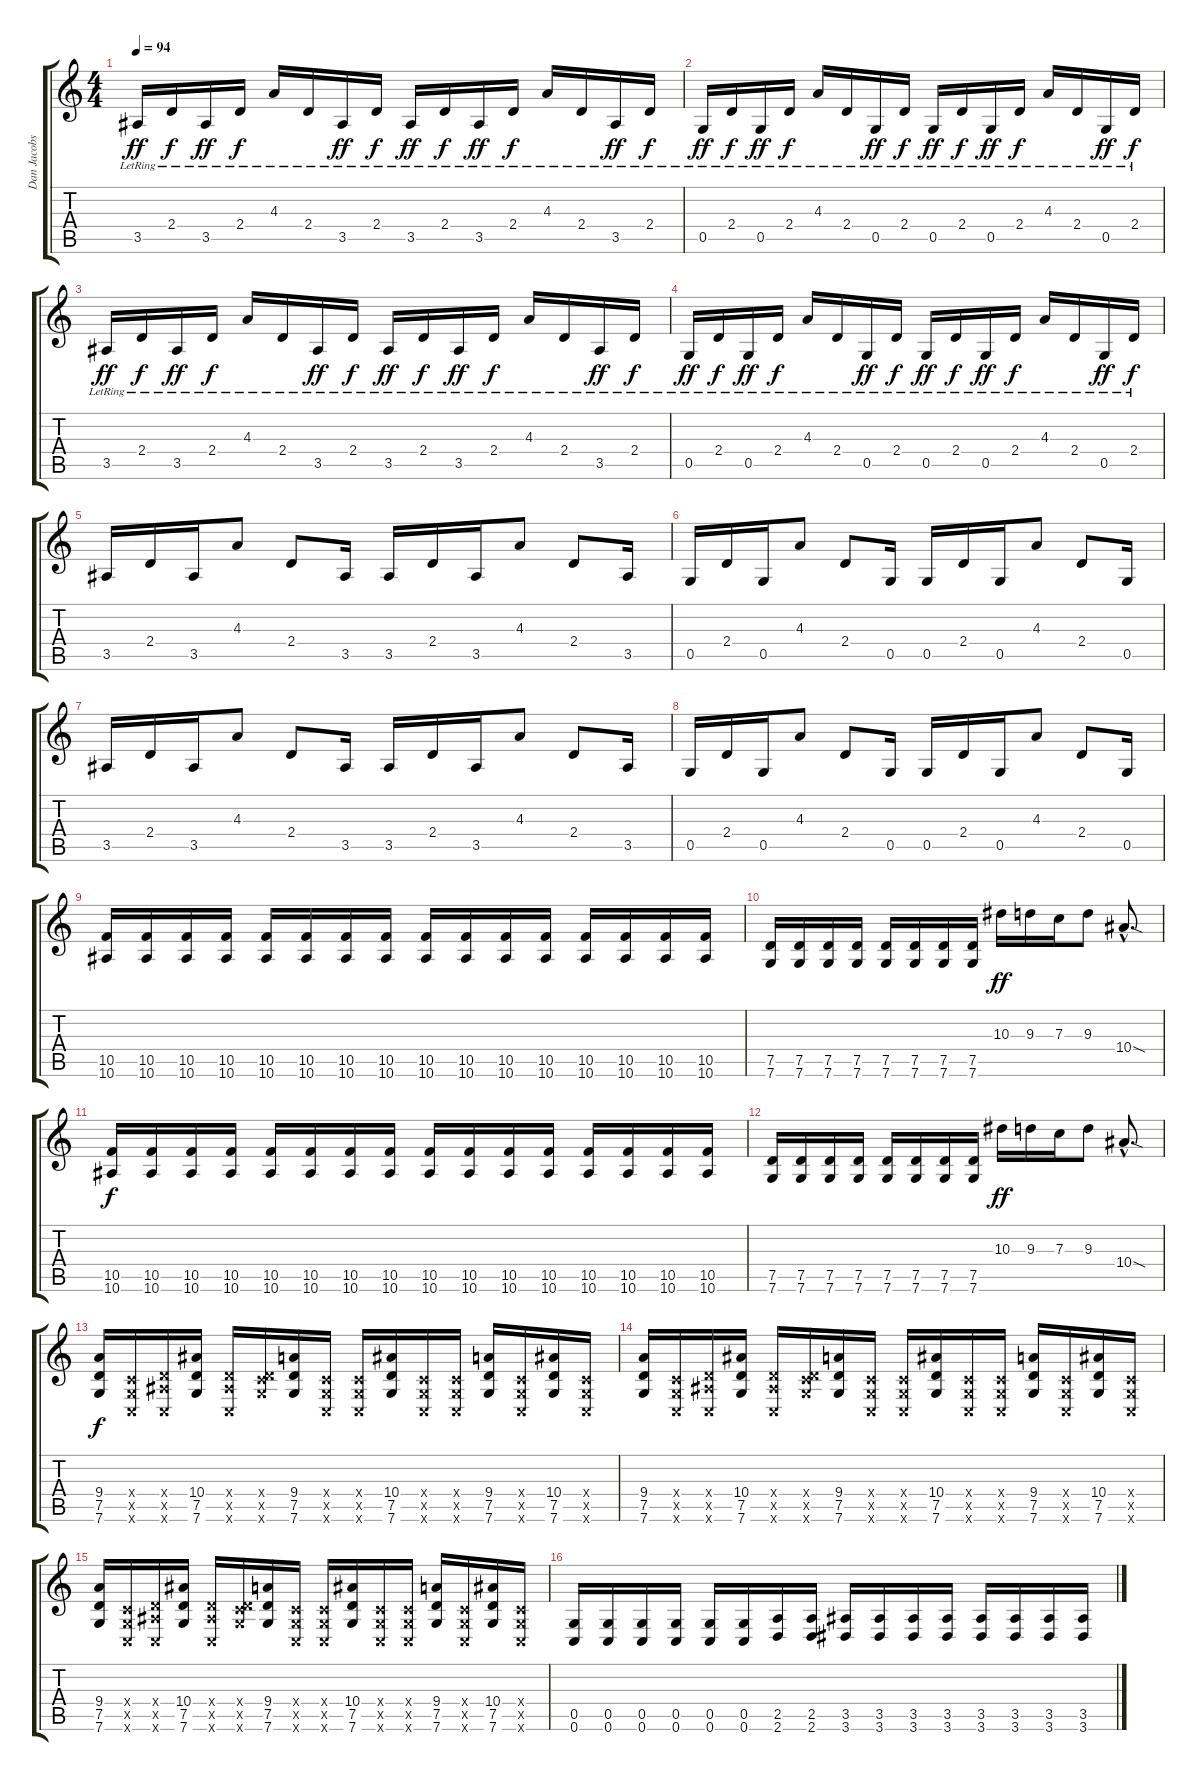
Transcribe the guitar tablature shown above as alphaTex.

\track ("Dan Jacobs      (lead)" "Dan Jacobs") {instrument distortionguitar}
\staff {score tabs}
\tuning (D4 A3 F3 C3 G2 C2) {hide}
\ts (4 4)
\tempo 94
\clef g2
\ks c
3.5{lr}.16{dy ff instrument electricguitarjazz} 2.4{lr}.16{dy f} 3.5{lr}.16{dy ff} 2.4{lr}.16{dy f} 4.3{lr}.16 2.4{lr}.16 3.5{lr}.16{dy ff} 2.4{lr}.16{dy f} 3.5{lr}.16{dy ff} 2.4{lr}.16{dy f} 3.5{lr}.16{dy ff} 2.4{lr}.16{dy f} 4.3{lr}.16 2.4{lr}.16 3.5{lr}.16{dy ff} 2.4{lr}.16{dy f} |
0.5{lr}.16{dy ff} 2.4{lr}.16{dy f} 0.5{lr}.16{dy ff} 2.4{lr}.16{dy f} 4.3{lr}.16 2.4{lr}.16 0.5{lr}.16{dy ff} 2.4{lr}.16{dy f} 0.5{lr}.16{dy ff} 2.4{lr}.16{dy f} 0.5{lr}.16{dy ff} 2.4{lr}.16{dy f} 4.3{lr}.16 2.4{lr}.16 0.5{lr}.16{dy ff} 2.4{lr}.16{dy f} |
3.5{lr}.16{dy ff} 2.4{lr}.16{dy f} 3.5{lr}.16{dy ff} 2.4{lr}.16{dy f} 4.3{lr}.16 2.4{lr}.16 3.5{lr}.16{dy ff} 2.4{lr}.16{dy f} 3.5{lr}.16{dy ff} 2.4{lr}.16{dy f} 3.5{lr}.16{dy ff} 2.4{lr}.16{dy f} 4.3{lr}.16 2.4{lr}.16 3.5{lr}.16{dy ff} 2.4{lr}.16{dy f} |
0.5{lr}.16{dy ff} 2.4{lr}.16{dy f} 0.5{lr}.16{dy ff} 2.4{lr}.16{dy f} 4.3{lr}.16 2.4{lr}.16 0.5{lr}.16{dy ff} 2.4{lr}.16{dy f} 0.5{lr}.16{dy ff} 2.4{lr}.16{dy f} 0.5{lr}.16{dy ff} 2.4{lr}.16{dy f} 4.3{lr}.16 2.4{lr}.16 0.5{lr}.16{dy ff} 2.4{lr}.16{dy f} |
3.5.16{volume 10 instrument distortionguitar} 2.4.16 3.5.16 4.3.8 2.4.8 3.5.16 3.5.16 2.4.16 3.5.16 4.3.8 2.4.8 3.5.16 |
0.5.16 2.4.16 0.5.16 4.3.8 2.4.8 0.5.16 0.5.16 2.4.16 0.5.16 4.3.8 2.4.8 0.5.16 |
3.5.16 2.4.16 3.5.16 4.3.8 2.4.8 3.5.16 3.5.16 2.4.16 3.5.16 4.3.8 2.4.8 3.5.16 |
0.5.16 2.4.16 0.5.16 4.3.8 2.4.8 0.5.16 0.5.16 2.4.16 0.5.16 4.3.8 2.4.8 0.5.16 |
(10.5 10.6).16 (10.5 10.6).16 (10.5 10.6).16 (10.5 10.6).16 (10.5 10.6).16 (10.5 10.6).16 (10.5 10.6).16 (10.5 10.6).16 (10.5 10.6).16 (10.5 10.6).16 (10.5 10.6).16 (10.5 10.6).16 (10.5 10.6).16 (10.5 10.6).16 (10.5 10.6).16 (10.5 10.6).16 |
(7.5 7.6).16 (7.5 7.6).16 (7.5 7.6).16 (7.5 7.6).16 (7.5 7.6).16 (7.5 7.6).16 (7.5 7.6).16 (7.5 7.6).16 10.3.16{dy ff} 9.3.16 7.3.16 9.3.8 10.4{sod hac}.8{d} |
(10.5 10.6).16{dy f} (10.5 10.6).16 (10.5 10.6).16 (10.5 10.6).16 (10.5 10.6).16 (10.5 10.6).16 (10.5 10.6).16 (10.5 10.6).16 (10.5 10.6).16 (10.5 10.6).16 (10.5 10.6).16 (10.5 10.6).16 (10.5 10.6).16 (10.5 10.6).16 (10.5 10.6).16 (10.5 10.6).16 |
(7.5 7.6).16 (7.5 7.6).16 (7.5 7.6).16 (7.5 7.6).16 (7.5 7.6).16 (7.5 7.6).16 (7.5 7.6).16 (7.5 7.6).16 10.3.16{dy ff} 9.3.16 7.3.16 9.3.8 10.4{sod hac}.8{d} |
(9.4 7.5 7.6).16{dy f volume 13} (0.4{x} 0.5{x} 0.6{x}).16 (2.4{x} 3.5{x} 0.6{x}).16 (10.4 7.5 7.6).16 (2.4{x} 3.5{x} 0.6{x}).16 (0.4{x} 7.5{x} 7.6{x}).16 (9.4 7.5 7.6).16 (0.4{x} 0.5{x} 0.6{x}).16 (0.4{x} 0.5{x} 0.6{x}).16 (10.4 7.5 7.6).16 (0.4{x} 0.5{x} 0.6{x}).16 (0.4{x} 0.5{x} 0.6{x}).16 (9.4 7.5 7.6).16 (0.4{x} 0.5{x} 0.6{x}).16 (10.4 7.5 7.6).16 (0.4{x} 0.5{x} 0.6{x}).16 |
(9.4 7.5 7.6).16 (0.4{x} 0.5{x} 0.6{x}).16 (2.4{x} 3.5{x} 0.6{x}).16 (10.4 7.5 7.6).16 (2.4{x} 3.5{x} 0.6{x}).16 (0.4{x} 7.5{x} 7.6{x}).16 (9.4 7.5 7.6).16 (0.4{x} 0.5{x} 0.6{x}).16 (0.4{x} 0.5{x} 0.6{x}).16 (10.4 7.5 7.6).16 (0.4{x} 0.5{x} 0.6{x}).16 (0.4{x} 0.5{x} 0.6{x}).16 (9.4 7.5 7.6).16 (0.4{x} 0.5{x} 0.6{x}).16 (10.4 7.5 7.6).16 (0.4{x} 0.5{x} 0.6{x}).16 |
(9.4 7.5 7.6).16 (0.4{x} 0.5{x} 0.6{x}).16 (2.4{x} 3.5{x} 0.6{x}).16 (10.4 7.5 7.6).16 (2.4{x} 3.5{x} 0.6{x}).16 (0.4{x} 7.5{x} 7.6{x}).16 (9.4 7.5 7.6).16 (0.4{x} 0.5{x} 0.6{x}).16 (0.4{x} 0.5{x} 0.6{x}).16 (10.4 7.5 7.6).16 (0.4{x} 0.5{x} 0.6{x}).16 (0.4{x} 0.5{x} 0.6{x}).16 (9.4 7.5 7.6).16 (0.4{x} 0.5{x} 0.6{x}).16 (10.4 7.5 7.6).16 (0.4{x} 0.5{x} 0.6{x}).16 |
(0.5 0.6).16 (0.5 0.6).16 (0.5 0.6).16 (0.5 0.6).16 (0.5 0.6).16 (0.5 0.6).16 (2.5 2.6).16 (2.5 2.6).16 (3.5 3.6).16 (3.5 3.6).16 (3.5 3.6).16 (3.5 3.6).16 (3.5 3.6).16 (3.5 3.6).16 (3.5 3.6).16 (3.5 3.6).16
